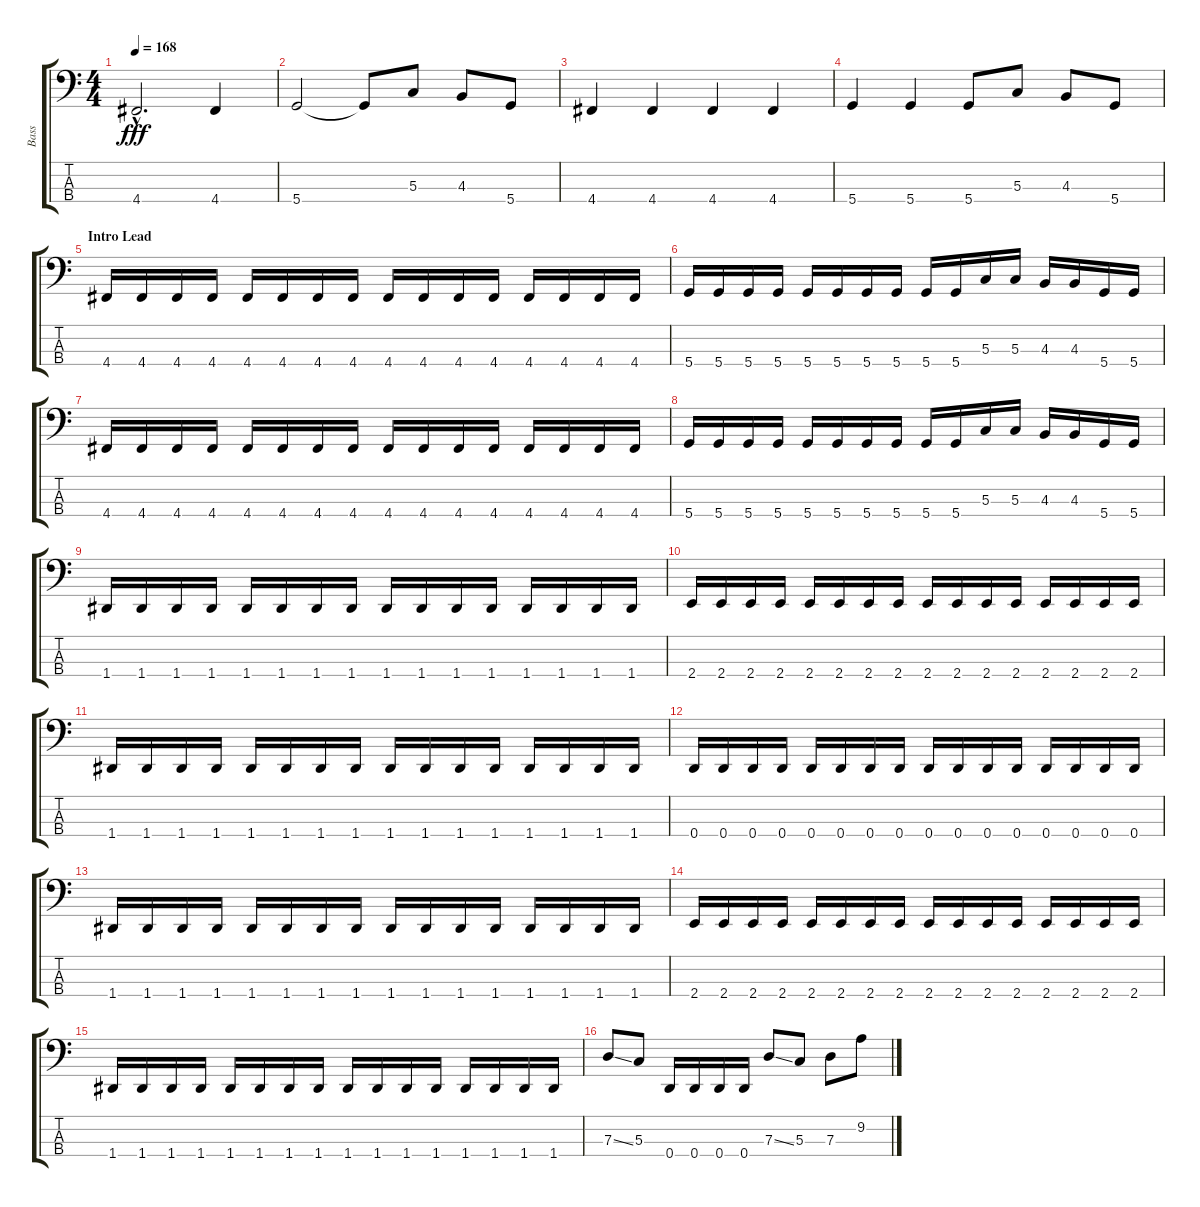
\track ("Bass" "Bass") {instrument electricbassfinger}
\staff {score tabs}
\tuning (F2 C2 G1 D1) {hide}
\ts (4 4)
\tempo 168
\clef f4
\ks c
4.4{hac}.2{d dy fff instrument electricbassfinger} 4.4.4 |
5.4.2 5.4{t}.8 5.3.8 4.3.8 5.4.8 |
4.4.4 4.4.4 4.4.4 4.4.4 |
5.4.4 5.4.4 5.4.8 5.3.8 4.3.8 5.4.8 |
\section ("" "Intro Lead")
4.4.16 4.4.16 4.4.16 4.4.16 4.4.16 4.4.16 4.4.16 4.4.16 4.4.16 4.4.16 4.4.16 4.4.16 4.4.16 4.4.16 4.4.16 4.4.16 |
5.4.16 5.4.16 5.4.16 5.4.16 5.4.16 5.4.16 5.4.16 5.4.16 5.4.16 5.4.16 5.3.16 5.3.16 4.3.16 4.3.16 5.4.16 5.4.16 |
4.4.16 4.4.16 4.4.16 4.4.16 4.4.16 4.4.16 4.4.16 4.4.16 4.4.16 4.4.16 4.4.16 4.4.16 4.4.16 4.4.16 4.4.16 4.4.16 |
5.4.16 5.4.16 5.4.16 5.4.16 5.4.16 5.4.16 5.4.16 5.4.16 5.4.16 5.4.16 5.3.16 5.3.16 4.3.16 4.3.16 5.4.16 5.4.16 |
1.4.16 1.4.16 1.4.16 1.4.16 1.4.16 1.4.16 1.4.16 1.4.16 1.4.16 1.4.16 1.4.16 1.4.16 1.4.16 1.4.16 1.4.16 1.4.16 |
2.4.16 2.4.16 2.4.16 2.4.16 2.4.16 2.4.16 2.4.16 2.4.16 2.4.16 2.4.16 2.4.16 2.4.16 2.4.16 2.4.16 2.4.16 2.4.16 |
1.4.16 1.4.16 1.4.16 1.4.16 1.4.16 1.4.16 1.4.16 1.4.16 1.4.16 1.4.16 1.4.16 1.4.16 1.4.16 1.4.16 1.4.16 1.4.16 |
0.4.16 0.4.16 0.4.16 0.4.16 0.4.16 0.4.16 0.4.16 0.4.16 0.4.16 0.4.16 0.4.16 0.4.16 0.4.16 0.4.16 0.4.16 0.4.16 |
1.4.16 1.4.16 1.4.16 1.4.16 1.4.16 1.4.16 1.4.16 1.4.16 1.4.16 1.4.16 1.4.16 1.4.16 1.4.16 1.4.16 1.4.16 1.4.16 |
2.4.16 2.4.16 2.4.16 2.4.16 2.4.16 2.4.16 2.4.16 2.4.16 2.4.16 2.4.16 2.4.16 2.4.16 2.4.16 2.4.16 2.4.16 2.4.16 |
1.4.16 1.4.16 1.4.16 1.4.16 1.4.16 1.4.16 1.4.16 1.4.16 1.4.16 1.4.16 1.4.16 1.4.16 1.4.16 1.4.16 1.4.16 1.4.16 |
7.3{ss}.8 5.3.8 0.4.16 0.4.16 0.4.16 0.4.16 7.3{ss}.8 5.3.8 7.3.8 9.2.8
